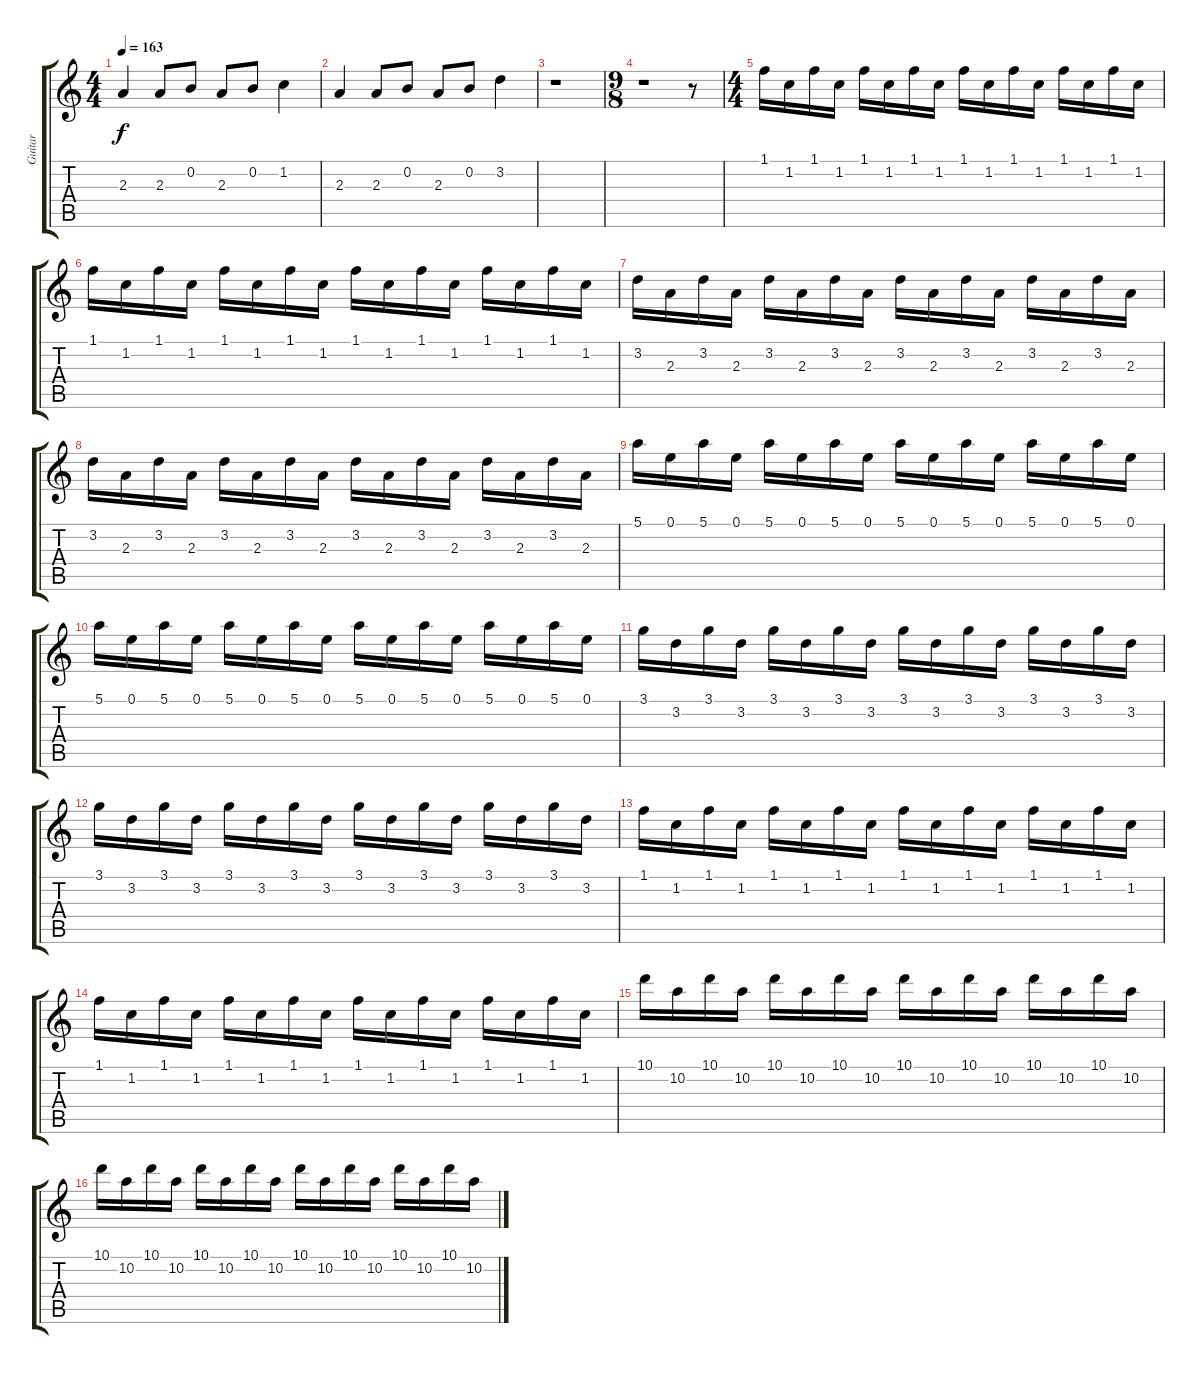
\track ("Guitar" "Guitar") {instrument distortionguitar}
\staff {score tabs}
\tuning (E4 B3 G3 D3 A2 E2) {hide}
\ts (4 4)
\tempo 163
\clef g2
\ks c
2.3.4{dy f} 2.3.8 0.2.8 2.3.8 0.2.8 1.2.4 |
2.3.4 2.3.8 0.2.8 2.3.8 0.2.8 3.2.4 |
r.1 |
\ts (9 8)
r.1 r.8 |
\ts (4 4)
1.1.16{balance 8} 1.2.16 1.1.16 1.2.16 1.1.16 1.2.16 1.1.16 1.2.16 1.1.16 1.2.16 1.1.16 1.2.16 1.1.16 1.2.16 1.1.16 1.2.16 |
1.1.16 1.2.16 1.1.16 1.2.16 1.1.16 1.2.16 1.1.16 1.2.16 1.1.16 1.2.16 1.1.16 1.2.16 1.1.16 1.2.16 1.1.16 1.2.16 |
3.2.16 2.3.16 3.2.16 2.3.16 3.2.16 2.3.16 3.2.16 2.3.16 3.2.16 2.3.16 3.2.16 2.3.16 3.2.16 2.3.16 3.2.16 2.3.16 |
3.2.16 2.3.16 3.2.16 2.3.16 3.2.16 2.3.16 3.2.16 2.3.16 3.2.16 2.3.16 3.2.16 2.3.16 3.2.16 2.3.16 3.2.16 2.3.16 |
5.1.16 0.1.16 5.1.16 0.1.16 5.1.16 0.1.16 5.1.16 0.1.16 5.1.16 0.1.16 5.1.16 0.1.16 5.1.16 0.1.16 5.1.16 0.1.16 |
5.1.16 0.1.16 5.1.16 0.1.16 5.1.16 0.1.16 5.1.16 0.1.16 5.1.16 0.1.16 5.1.16 0.1.16 5.1.16 0.1.16 5.1.16 0.1.16 |
3.1.16 3.2.16 3.1.16 3.2.16 3.1.16 3.2.16 3.1.16 3.2.16 3.1.16 3.2.16 3.1.16 3.2.16 3.1.16 3.2.16 3.1.16 3.2.16 |
3.1.16 3.2.16 3.1.16 3.2.16 3.1.16 3.2.16 3.1.16 3.2.16 3.1.16 3.2.16 3.1.16 3.2.16 3.1.16 3.2.16 3.1.16 3.2.16 |
1.1.16 1.2.16 1.1.16 1.2.16 1.1.16 1.2.16 1.1.16 1.2.16 1.1.16 1.2.16 1.1.16 1.2.16 1.1.16 1.2.16 1.1.16 1.2.16 |
1.1.16 1.2.16 1.1.16 1.2.16 1.1.16 1.2.16 1.1.16 1.2.16 1.1.16 1.2.16 1.1.16 1.2.16 1.1.16 1.2.16 1.1.16 1.2.16 |
10.1.16 10.2.16 10.1.16 10.2.16 10.1.16 10.2.16 10.1.16 10.2.16 10.1.16 10.2.16 10.1.16 10.2.16 10.1.16 10.2.16 10.1.16 10.2.16 |
10.1.16 10.2.16 10.1.16 10.2.16 10.1.16 10.2.16 10.1.16 10.2.16 10.1.16 10.2.16 10.1.16 10.2.16 10.1.16 10.2.16 10.1.16 10.2.16
